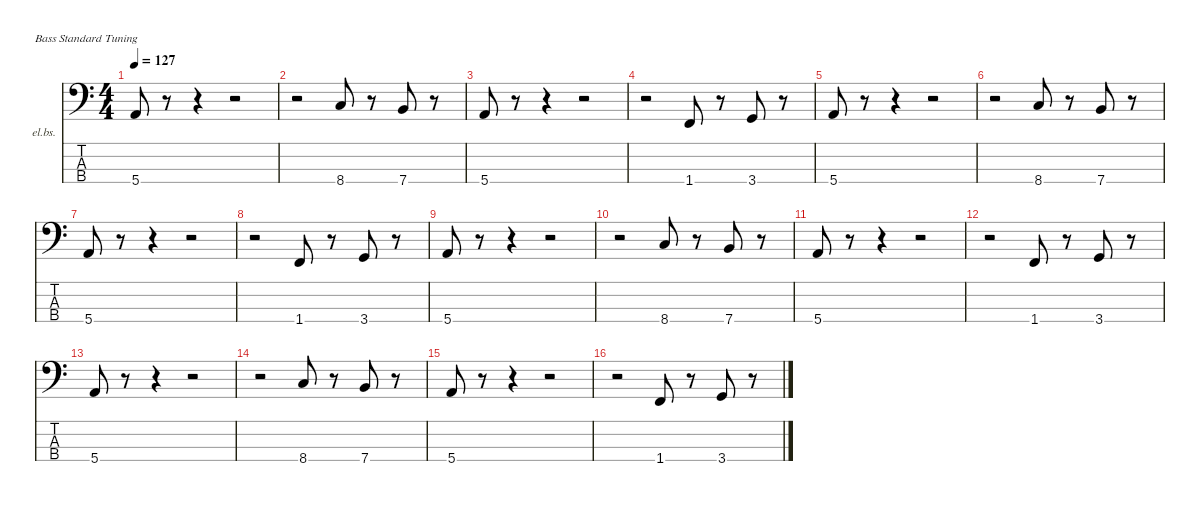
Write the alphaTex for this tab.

\defaultSystemsLayout 4
\hideDynamics
\bracketExtendMode nobrackets
\firstSystemTrackNameOrientation horizontal
\otherSystemsTrackNameOrientation horizontal
\track ("Bass" "el.bs.") {instrument electricbassfinger}
\staff {score tabs}
\tuning (G2 D2 A1 E1)
\ts (4 4)
\tempo 127
\clef f4
\ks c
5.4.8{dy f beam Up} r.8{beam Up} r.4{beam Up} r.2{beam Up} |
r.2{beam Down} 8.4.8{beam Up} r.8{beam Up} 7.4.8{beam Up} r.8{beam Up} |
5.4.8{beam Up} r.8{beam Up} r.4{beam Up} r.2{beam Up} |
r.2{beam Down} 1.4.8{beam Up} r.8{beam Up} 3.4.8{beam Up} r.8{beam Up} |
5.4.8{beam Up} r.8{beam Up} r.4{beam Up} r.2{beam Up} |
r.2{beam Down} 8.4.8{beam Up} r.8{beam Up} 7.4.8{beam Up} r.8{beam Up} |
5.4.8{beam Up} r.8{beam Up} r.4{beam Up} r.2{beam Up} |
r.2{beam Down} 1.4.8{beam Up} r.8{beam Up} 3.4.8{beam Up} r.8{beam Up} |
5.4.8{beam Up} r.8{beam Up} r.4{beam Up} r.2{beam Up} |
r.2{beam Down} 8.4.8{beam Up} r.8{beam Up} 7.4.8{beam Up} r.8{beam Up} |
5.4.8{beam Up} r.8{beam Up} r.4{beam Up} r.2{beam Up} |
r.2{beam Down} 1.4.8{beam Up} r.8{beam Up} 3.4.8{beam Up} r.8{beam Up} |
5.4.8{beam Up} r.8{beam Up} r.4{beam Up} r.2{beam Up} |
r.2{beam Down} 8.4.8{beam Up} r.8{beam Up} 7.4.8{beam Up} r.8{beam Up} |
5.4.8{beam Up} r.8{beam Up} r.4{beam Up} r.2{beam Up} |
r.2{beam Down} 1.4.8{beam Up} r.8{beam Up} 3.4.8{beam Up} r.8{beam Up}
